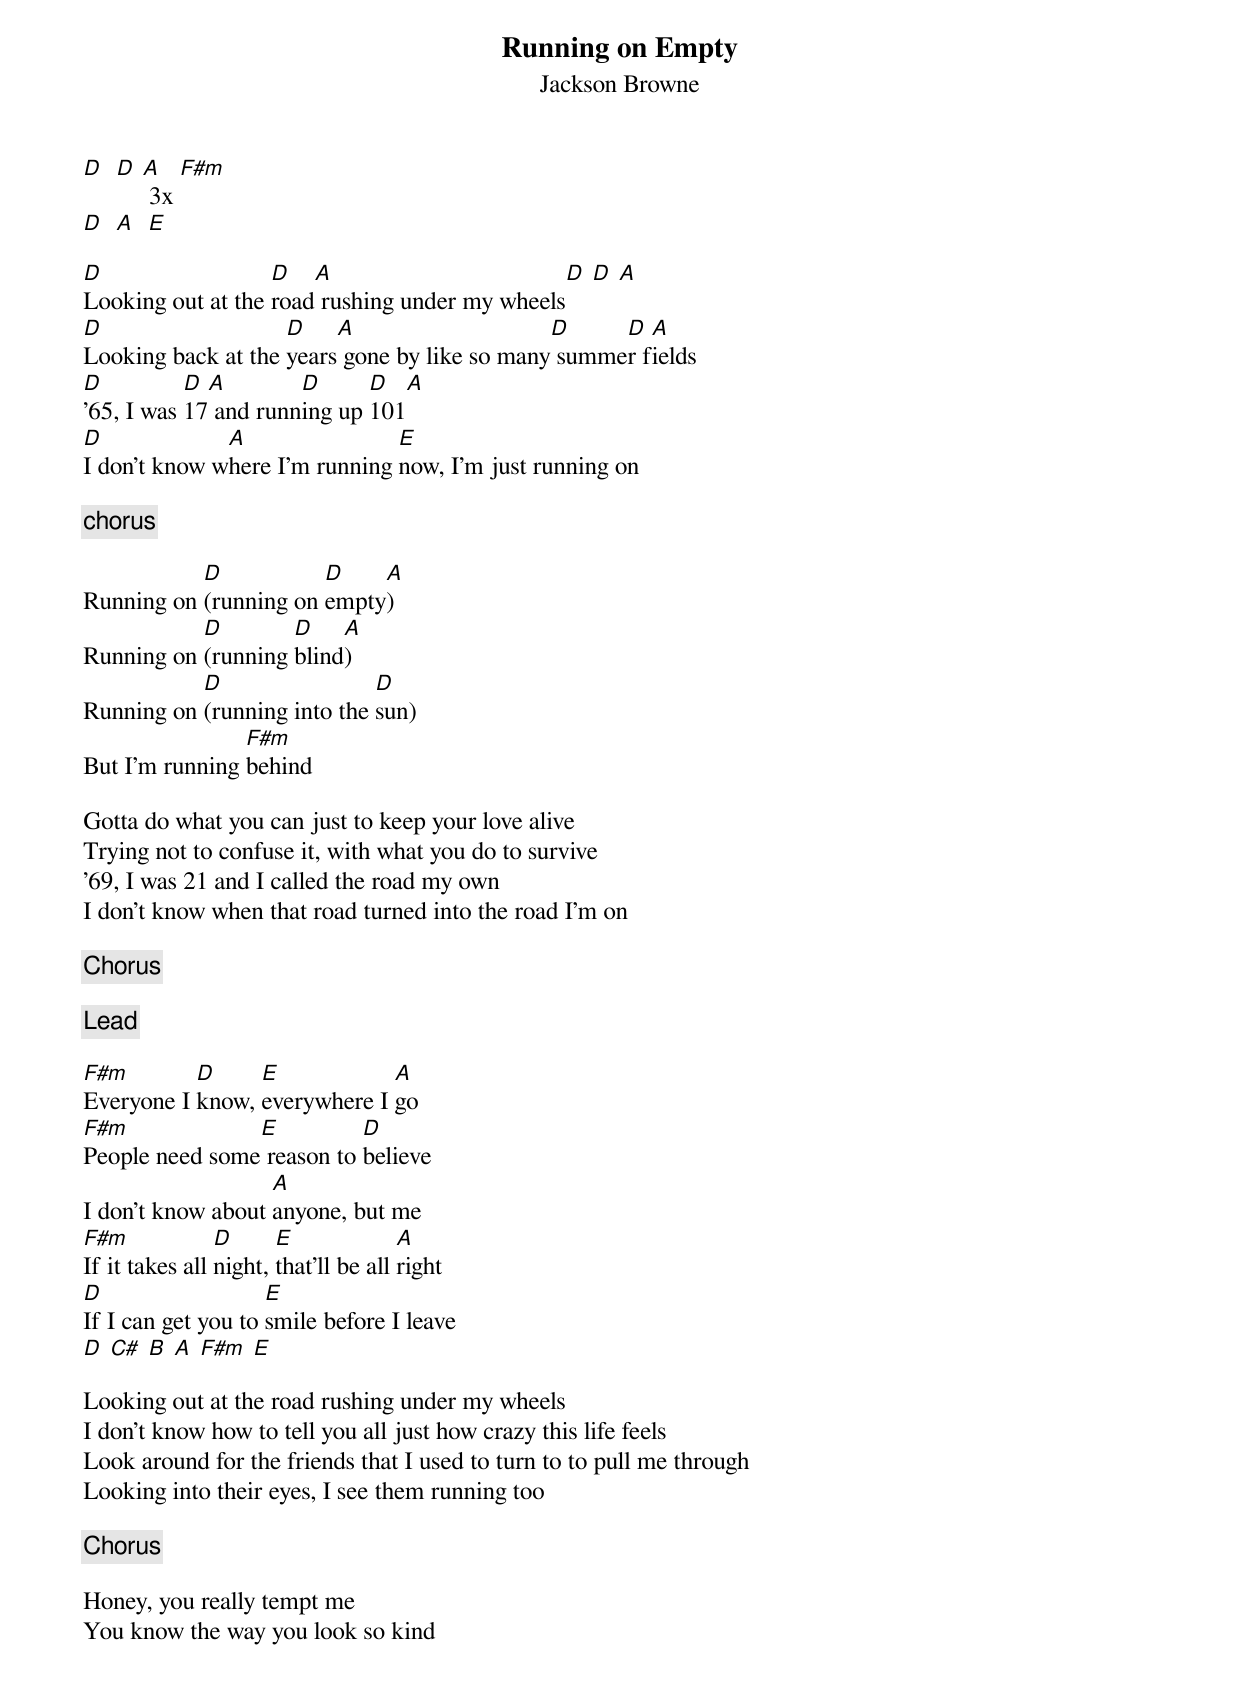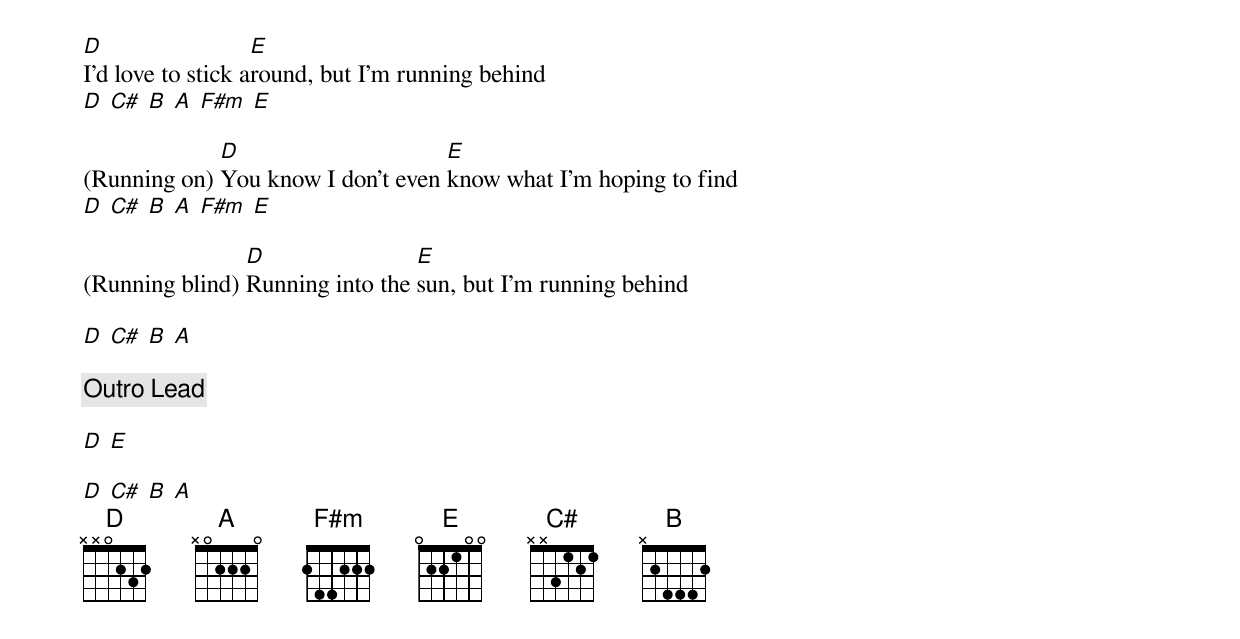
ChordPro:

{title:Running on Empty}
{subtitle:Jackson Browne}
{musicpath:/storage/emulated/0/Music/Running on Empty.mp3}
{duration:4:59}
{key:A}

[D]  [D] [A] 3x [F#m]
[D]  [A]  [E]

[D]Looking out at the [D]road[A] rushing under my wheels[D] [D] [A]
[D]Looking back at the [D]years[A] gone by like so many[D] summe[D]r f[A]ields
[D]'65, I was [D]17[A] and runn[D]ing up [D]101[A]
[D]I don't know w[A]here I'm running [E]now, I'm just running on

{c:chorus}

Running on [D](running on [D]empty[A])
Running on [D](running [D]blind[A])
Running on [D](running into the [D]sun)
But I'm running [F#m]behind

Gotta do what you can just to keep your love alive
Trying not to confuse it, with what you do to survive
'69, I was 21 and I called the road my own
I don't know when that road turned into the road I'm on

{c:Chorus}

{c:Lead}

[F#m]Everyone I [D]know, [E]everywhere I [A]go
[F#m]People need some[E] reason to [D]believe
I don't know about [A]anyone, but me
[F#m]If it takes all [D]night, [E]that'll be all [A]right
[D]If I can get you to [E]smile before I leave
[D] [C#] [B] [A] [F#m] [E]

Looking out at the road rushing under my wheels
I don't know how to tell you all just how crazy this life feels
Look around for the friends that I used to turn to to pull me through
Looking into their eyes, I see them running too

{c:Chorus}

Honey, you really tempt me
You know the way you look so kind
[D]I'd love to stick a[E]round, but I'm running behind
[D] [C#] [B] [A] [F#m] [E]

(Running on) [D]You know I don't even [E]know what I'm hoping to find
[D] [C#] [B] [A] [F#m] [E]

(Running blind) [D]Running into the [E]sun, but I'm running behind

[D] [C#] [B] [A]

{c:Outro Lead}

[D] [E]

[D] [C#] [B] [A]
